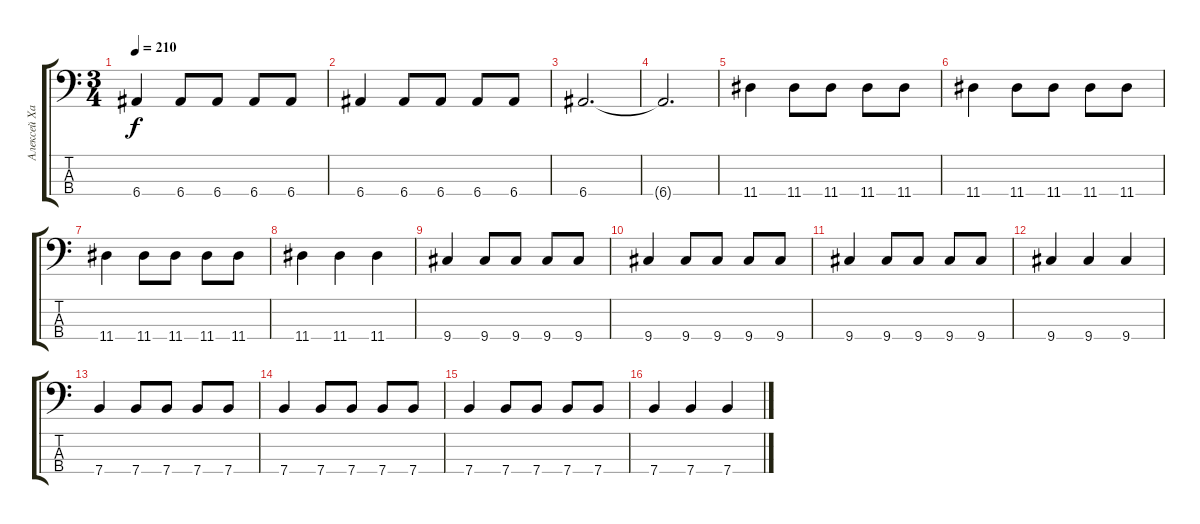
\track ("Алексей Харьков" "Алексей Ха") {instrument electricbasspick}
\staff {score tabs}
\tuning (G2 D2 A1 E1) {hide}
\ts (3 4)
\tempo 210
\clef f4
\ks c
6.4.4{dy f} 6.4.8 6.4.8 6.4.8 6.4.8 |
6.4.4 6.4.8 6.4.8 6.4.8 6.4.8 |
6.4.2{d} |
6.4{t}.2{d} |
11.4.4 11.4.8 11.4.8 11.4.8 11.4.8 |
11.4.4 11.4.8 11.4.8 11.4.8 11.4.8 |
11.4.4 11.4.8 11.4.8 11.4.8 11.4.8 |
11.4.4 11.4.4 11.4.4 |
9.4.4 9.4.8 9.4.8 9.4.8 9.4.8 |
9.4.4 9.4.8 9.4.8 9.4.8 9.4.8 |
9.4.4 9.4.8 9.4.8 9.4.8 9.4.8 |
9.4.4 9.4.4 9.4.4 |
7.4.4 7.4.8 7.4.8 7.4.8 7.4.8 |
7.4.4 7.4.8 7.4.8 7.4.8 7.4.8 |
7.4.4 7.4.8 7.4.8 7.4.8 7.4.8 |
7.4.4 7.4.4 7.4.4
